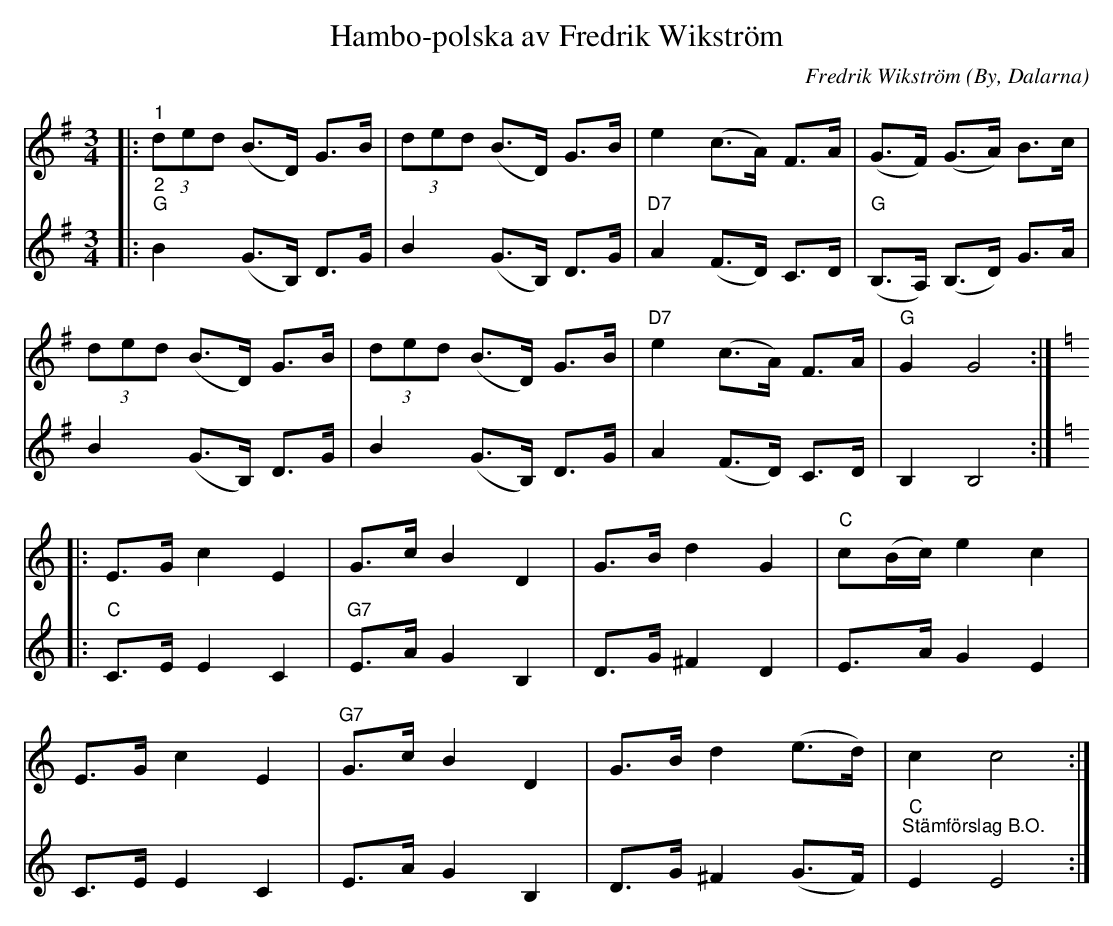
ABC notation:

X:1
T:Hambo-polska av Fredrik Wikström
C:Fredrik Wikström
O:By, Dalarna
L:1/8
M:3/4
K:G
V:1
|:"^1" (3ded (B>D) G>B | (3ded (B>D) G>B | e2 (c>A) F>A | (G>F) (G>A) B>c |
(3ded (B>D) G>B | (3ded (B>D) G>B |"D7" e2 (c>A) F>A |"G" G2 G4 ::
[K:C] E>G c2 E2 | G>c B2 D2 | G>B d2 G2 | "C" c(B/c/) e2 c2 |
E>G c2 E2 |"G7" G>c B2 D2 | G>B d2 (e>d) | c2 c4 :|
V:2
|:"^2""G" B2 (G>B,) D>G | B2 (G>B,) D>G |"D7" A2 (F>D) C>D |"G" (B,>A,) (B,>D) G>A |
B2 (G>B,) D>G | B2 (G>B,) D>G | A2 (F>D) C>D | B,2 B,4 ::
[K:C]"C" C>E E2 C2 |"G7" E>A G2 B,2 | D>G ^F2 D2 | E>A G2 E2 |
C>E E2 C2 | E>A G2 B,2 | D>G ^F2 (G>F) |"C" "^Stämförslag B.O." E2 E4 :|
